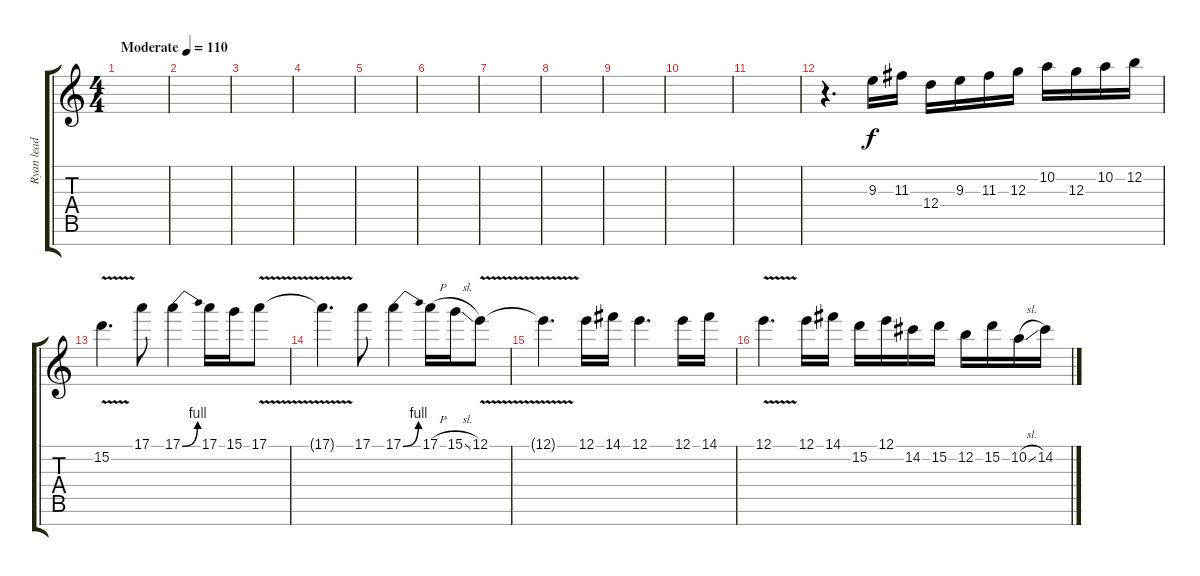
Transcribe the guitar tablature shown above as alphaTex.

\track ("Ryan lead" "Ryan lead") {instrument distortionguitar}
\staff {score tabs}
\tuning (E4 B3 G3 D3 A2 E2 B1) {hide}
\ts (4 4)
\tempo (110 "Moderate")
\clef g2
\ks c
|
|
|
|
|
|
|
|
|
|
|
r.4{d} 9.3.16 11.3.16 12.4.16 9.3.16 11.3.16 12.3.16 10.2.16 12.3.16 10.2.16 12.2.16 |
15.2{v}.4{d} 17.1.8 17.1{be (bend 0 0 60 4)}.4 17.1.16 15.1.16 17.1{v}.8 |
17.1{t}.4{d} 17.1.8 17.1{be (bend 0 0 60 4)}.4 17.1{h}.16 15.1{sl}.16 12.1{v}.8 |
12.1{t}.4{d} 12.1.16 14.1.16 12.1.4{d} 12.1.16 14.1.16 |
12.1{v}.4{d} 12.1.16 14.1.16 15.2.16 12.1.16 14.2.16 15.2.16 12.2.16 15.2.16 10.2{sl}.16 14.2.16
